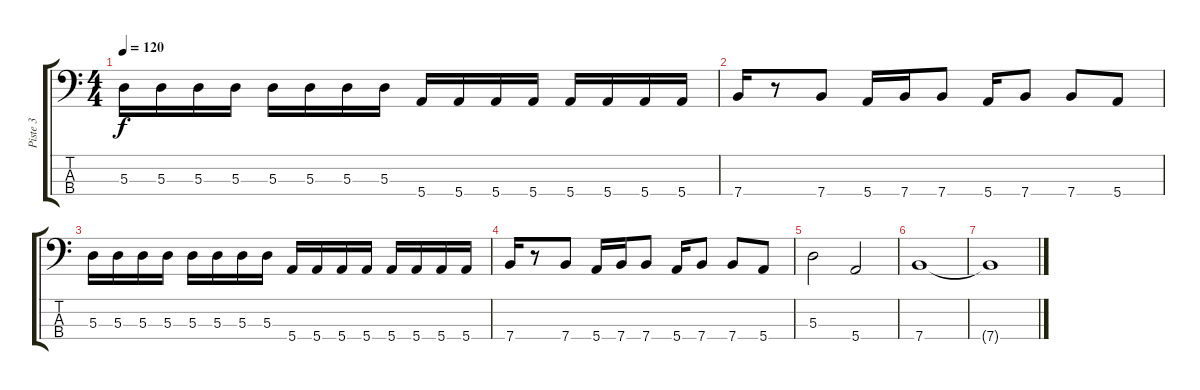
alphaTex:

\track ("Piste 3" "Piste 3") {instrument electricbassfinger}
\staff {score tabs}
\tuning (G2 D2 A1 E1) {hide}
\ts (4 4)
\tempo 120
\clef f4
\ks c
5.3.16{dy f} 5.3.16 5.3.16 5.3.16 5.3.16 5.3.16 5.3.16 5.3.16 5.4.16 5.4.16 5.4.16 5.4.16 5.4.16 5.4.16 5.4.16 5.4.16 |
7.4.16 r.8 7.4.8 5.4.16 7.4.16 7.4.8 5.4.16 7.4.8 7.4.8 5.4.8 |
5.3.16 5.3.16 5.3.16 5.3.16 5.3.16 5.3.16 5.3.16 5.3.16 5.4.16 5.4.16 5.4.16 5.4.16 5.4.16 5.4.16 5.4.16 5.4.16 |
7.4.16 r.8 7.4.8 5.4.16 7.4.16 7.4.8 5.4.16 7.4.8 7.4.8 5.4.8 |
5.3.2 5.4.2 |
7.4.1 |
7.4{t}.1
